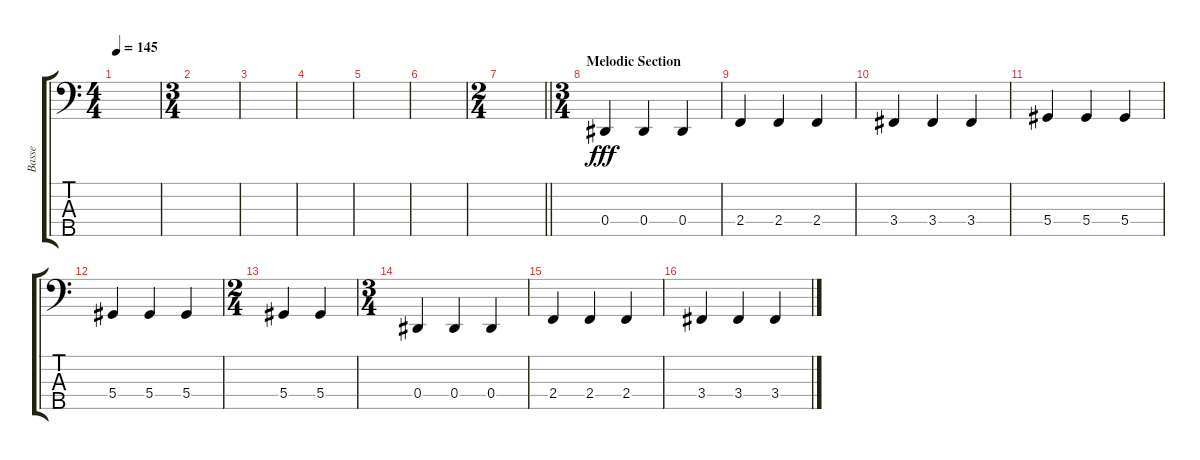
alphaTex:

\track ("Basse" "Basse") {instrument electricbasspick}
\staff {score tabs}
\tuning (Gb2 Db2 Ab1 Eb1 Bb0) {hide}
\ts (4 4)
\tempo 145
\clef f4
\ks c
|
\ts (3 4)
|
|
|
|
|
\ts (2 4)
\barLineRight lightlight
|
\ts (3 4)
\section ("" "Melodic Section")
0.4.4{dy fff volume 6 instrument electricbassfinger} 0.4.4 0.4.4 |
2.4.4 2.4.4 2.4.4 |
3.4.4 3.4.4 3.4.4 |
5.4.4 5.4.4 5.4.4 |
5.4.4 5.4.4 5.4.4 |
\ts (2 4)
5.4.4 5.4.4 |
\ts (3 4)
0.4.4 0.4.4 0.4.4 |
2.4.4 2.4.4 2.4.4 |
3.4.4 3.4.4 3.4.4
